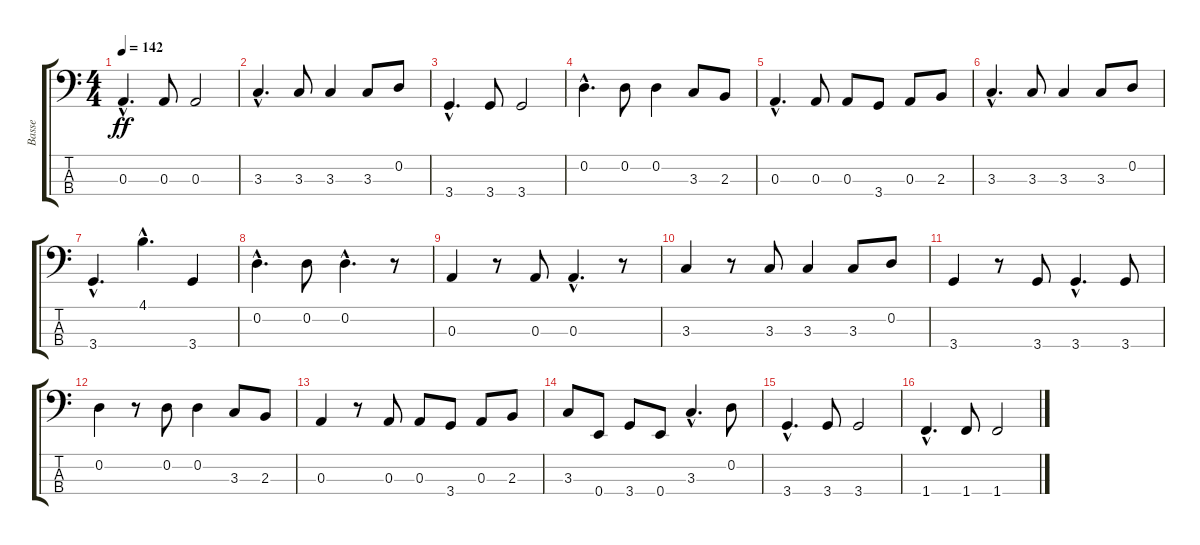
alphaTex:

\track ("Basse" "Basse") {instrument fretlessbass}
\staff {score tabs}
\tuning (G2 D2 A1 E1) {hide}
\ts (4 4)
\tempo 142
\clef f4
\ks c
0.3{hac}.4{d dy ff} 0.3.8 0.3.2 |
3.3{hac}.4{d} 3.3.8 3.3.4 3.3.8 0.2.8 |
3.4{hac}.4{d} 3.4.8 3.4.2 |
0.2{hac}.4{d} 0.2.8 0.2.4 3.3.8 2.3.8 |
0.3{hac}.4{d} 0.3.8 0.3.8 3.4.8 0.3.8 2.3.8 |
3.3{hac}.4{d} 3.3.8 3.3.4 3.3.8 0.2.8 |
3.4{hac}.4{d} 4.1{hac}.4{d} 3.4.4 |
0.2{hac}.4{d} 0.2.8 0.2{hac}.4{d} r.8 |
0.3.4 r.8 0.3.8 0.3{hac}.4{d} r.8 |
3.3.4 r.8 3.3.8 3.3.4 3.3.8 0.2.8 |
3.4.4 r.8 3.4.8 3.4{hac}.4{d} 3.4.8 |
0.2.4 r.8 0.2.8 0.2.4 3.3.8 2.3.8 |
0.3.4 r.8 0.3.8 0.3.8 3.4.8 0.3.8 2.3.8 |
3.3.8 0.4.8 3.4.8 0.4.8 3.3{hac}.4{d} 0.2.8 |
3.4{hac}.4{d} 3.4.8 3.4.2 |
1.4{hac}.4{d} 1.4.8 1.4.2
